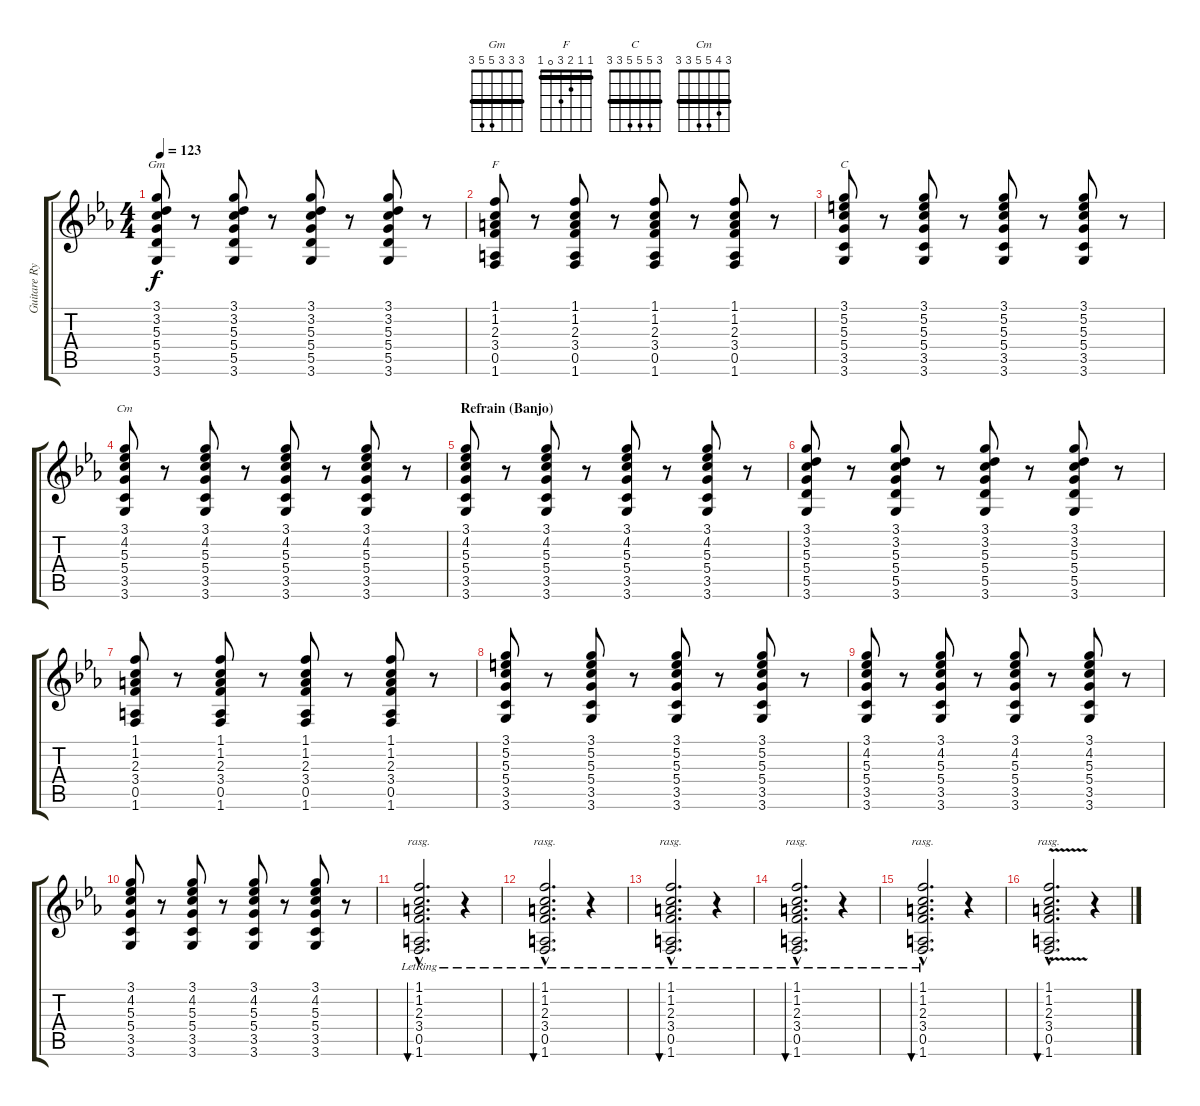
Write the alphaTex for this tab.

\track ("Guitare Rythmique" "Guitare Ry") {instrument overdrivenguitar}
\staff {score tabs}
\tuning (E4 B3 G3 D3 A2 E2) {hide}
\chord ("Gm" 3 3 3 5 5 3) {barre 3}
\chord ("F" 1 1 2 3 0 1) {barre 1}
\chord ("C" 3 5 5 5 3 3) {barre 3}
\chord ("Cm" 3 4 5 5 3 3) {barre 3}
\ts (4 4)
\tempo 123
\clef g2
\ks cminor
(3.1 3.2 5.3 5.4 5.5 3.6).8{ch "Gm" dy f} r.8 (3.1 3.2 5.3 5.4 5.5 3.6).8 r.8 (3.1 3.2 5.3 5.4 5.5 3.6).8 r.8 (3.1 3.2 5.3 5.4 5.5 3.6).8 r.8 |
(1.1 1.2 2.3 3.4 0.5 1.6).8{ch "F"} r.8 (1.1 1.2 2.3 3.4 0.5 1.6).8 r.8 (1.1 1.2 2.3 3.4 0.5 1.6).8 r.8 (1.1 1.2 2.3 3.4 0.5 1.6).8 r.8 |
(3.1 5.2 5.3 5.4 3.5 3.6).8{ch "C"} r.8 (3.1 5.2 5.3 5.4 3.5 3.6).8 r.8 (3.1 5.2 5.3 5.4 3.5 3.6).8 r.8 (3.1 5.2 5.3 5.4 3.5 3.6).8 r.8 |
(3.1 4.2 5.3 5.4 3.5 3.6).8{ch "Cm"} r.8 (3.1 4.2 5.3 5.4 3.5 3.6).8 r.8 (3.1 4.2 5.3 5.4 3.5 3.6).8 r.8 (3.1 4.2 5.3 5.4 3.5 3.6).8 r.8 |
\section ("" "Refrain (Banjo)")
(3.1 4.2 5.3 5.4 3.5 3.6).8 r.8 (3.1 4.2 5.3 5.4 3.5 3.6).8 r.8 (3.1 4.2 5.3 5.4 3.5 3.6).8 r.8 (3.1 4.2 5.3 5.4 3.5 3.6).8 r.8 |
(3.1 3.2 5.3 5.4 5.5 3.6).8 r.8 (3.1 3.2 5.3 5.4 5.5 3.6).8 r.8 (3.1 3.2 5.3 5.4 5.5 3.6).8 r.8 (3.1 3.2 5.3 5.4 5.5 3.6).8 r.8 |
(1.1 1.2 2.3 3.4 0.5 1.6).8 r.8 (1.1 1.2 2.3 3.4 0.5 1.6).8 r.8 (1.1 1.2 2.3 3.4 0.5 1.6).8 r.8 (1.1 1.2 2.3 3.4 0.5 1.6).8 r.8 |
(3.1 5.2 5.3 5.4 3.5 3.6).8 r.8 (3.1 5.2 5.3 5.4 3.5 3.6).8 r.8 (3.1 5.2 5.3 5.4 3.5 3.6).8 r.8 (3.1 5.2 5.3 5.4 3.5 3.6).8 r.8 |
(3.1 4.2 5.3 5.4 3.5 3.6).8 r.8 (3.1 4.2 5.3 5.4 3.5 3.6).8 r.8 (3.1 4.2 5.3 5.4 3.5 3.6).8 r.8 (3.1 4.2 5.3 5.4 3.5 3.6).8 r.8 |
(3.1 4.2 5.3 5.4 3.5 3.6).8 r.8 (3.1 4.2 5.3 5.4 3.5 3.6).8 r.8 (3.1 4.2 5.3 5.4 3.5 3.6).8 r.8 (3.1 4.2 5.3 5.4 3.5 3.6).8 r.8 |
(1.1{hac} 1.2{hac lr} 2.3{hac lr} 3.4{hac lr} 0.5{hac lr} 1.6{hac lr}).2{d bu 480 rasg ii} r.4 |
(1.1{hac lr} 1.2{hac lr} 2.3{hac lr} 3.4{hac lr} 0.5{hac lr} 1.6{hac lr}).2{d bu 480 rasg ii} r.4 |
(1.1{hac lr} 1.2{hac lr} 2.3{hac lr} 3.4{hac lr} 0.5{hac lr} 1.6{hac lr}).2{d bu 480 rasg ii} r.4 |
(1.1{hac lr} 1.2{hac lr} 2.3{hac lr} 3.4{hac lr} 0.5{hac lr} 1.6{hac lr}).2{d bu 480 rasg ii} r.4 |
(1.1{hac lr} 1.2{hac lr} 2.3{hac lr} 3.4{hac lr} 0.5{hac lr} 1.6{hac lr}).2{d bu 480 rasg ii} r.4 |
(1.1{v hac} 1.2{hac} 2.3{hac} 3.4{hac} 0.5{hac} 1.6{hac}).2{d bu 480 rasg ii} r.4
